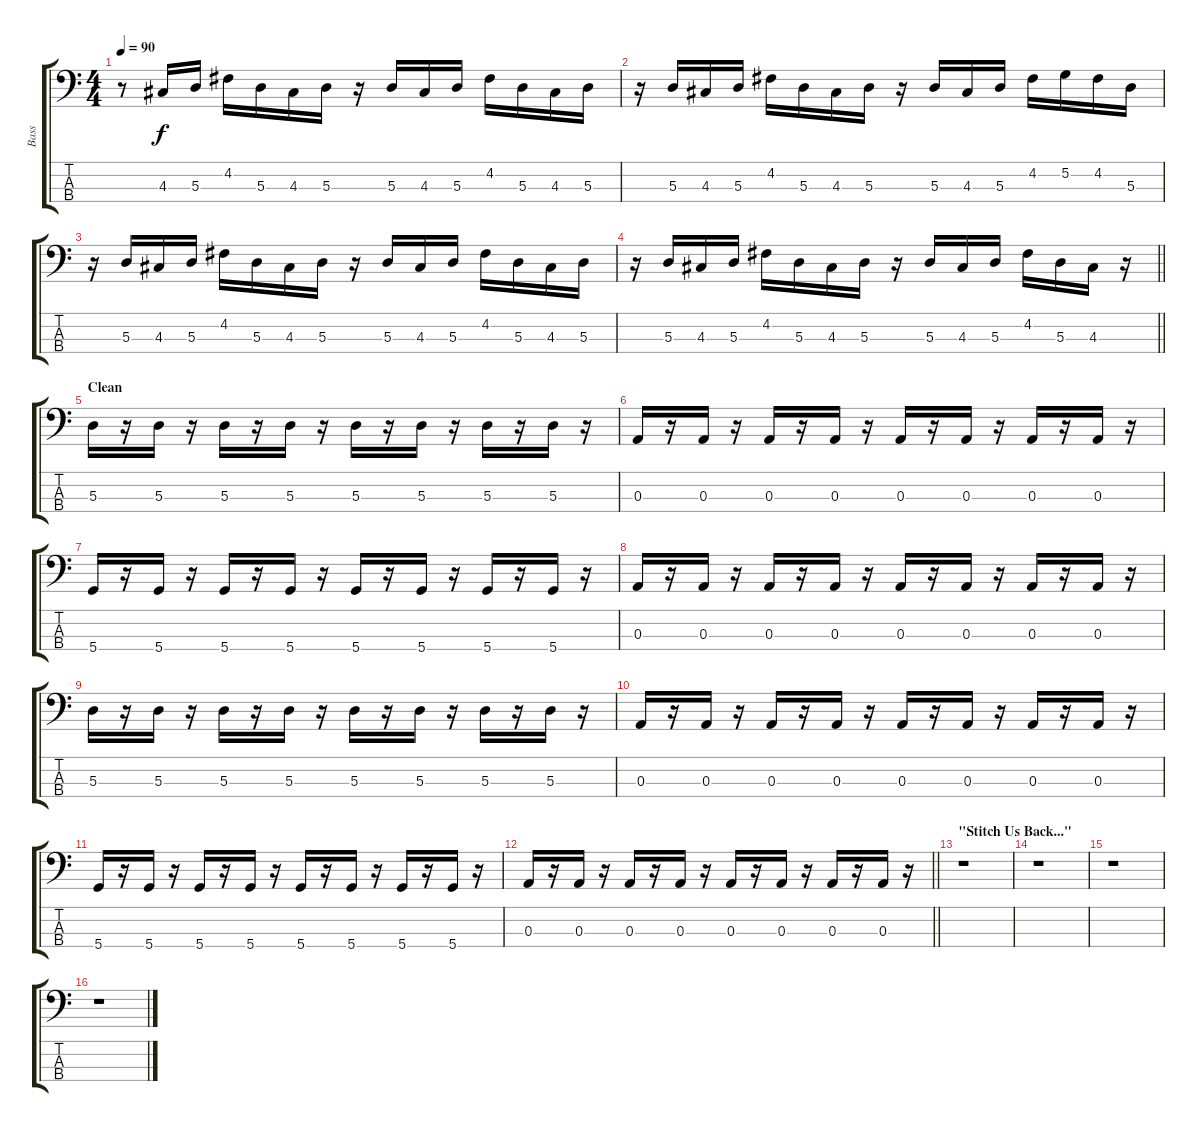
\track ("Bass" "Bass") {instrument slapbass2}
\staff {score tabs}
\tuning (G2 D2 A1 D1) {hide}
\ts (4 4)
\tempo 90
\clef f4
\ks c
r.8{dy f} 4.3.16 5.3.16 4.2.16 5.3.16 4.3.16 5.3.16 r.16 5.3.16 4.3.16 5.3.16 4.2.16 5.3.16 4.3.16 5.3.16 |
r.16 5.3.16 4.3.16 5.3.16 4.2.16 5.3.16 4.3.16 5.3.16 r.16 5.3.16 4.3.16 5.3.16 4.2.16 5.2.16 4.2.16 5.3.16 |
r.16 5.3.16 4.3.16 5.3.16 4.2.16 5.3.16 4.3.16 5.3.16 r.16 5.3.16 4.3.16 5.3.16 4.2.16 5.3.16 4.3.16 5.3.16 |
\barLineRight lightlight
r.16 5.3.16 4.3.16 5.3.16 4.2.16 5.3.16 4.3.16 5.3.16 r.16 5.3.16 4.3.16 5.3.16 4.2.16 5.3.16 4.3.16 r.16 |
\section ("" "Clean")
5.3.16 r.16 5.3.16 r.16 5.3.16 r.16 5.3.16 r.16 5.3.16 r.16 5.3.16 r.16 5.3.16 r.16 5.3.16 r.16 |
0.3.16 r.16 0.3.16 r.16 0.3.16 r.16 0.3.16 r.16 0.3.16 r.16 0.3.16 r.16 0.3.16 r.16 0.3.16 r.16 |
5.4.16 r.16 5.4.16 r.16 5.4.16 r.16 5.4.16 r.16 5.4.16 r.16 5.4.16 r.16 5.4.16 r.16 5.4.16 r.16 |
0.3.16 r.16 0.3.16 r.16 0.3.16 r.16 0.3.16 r.16 0.3.16 r.16 0.3.16 r.16 0.3.16 r.16 0.3.16 r.16 |
5.3.16 r.16 5.3.16 r.16 5.3.16 r.16 5.3.16 r.16 5.3.16 r.16 5.3.16 r.16 5.3.16 r.16 5.3.16 r.16 |
0.3.16 r.16 0.3.16 r.16 0.3.16 r.16 0.3.16 r.16 0.3.16 r.16 0.3.16 r.16 0.3.16 r.16 0.3.16 r.16 |
5.4.16 r.16 5.4.16 r.16 5.4.16 r.16 5.4.16 r.16 5.4.16 r.16 5.4.16 r.16 5.4.16 r.16 5.4.16 r.16 |
\barLineRight lightlight
0.3.16 r.16 0.3.16 r.16 0.3.16 r.16 0.3.16 r.16 0.3.16 r.16 0.3.16 r.16 0.3.16 r.16 0.3.16 r.16 |
\section ("" "\"Stitch Us Back...\"")
r.1 |
r.1 |
r.1 |
r.1
